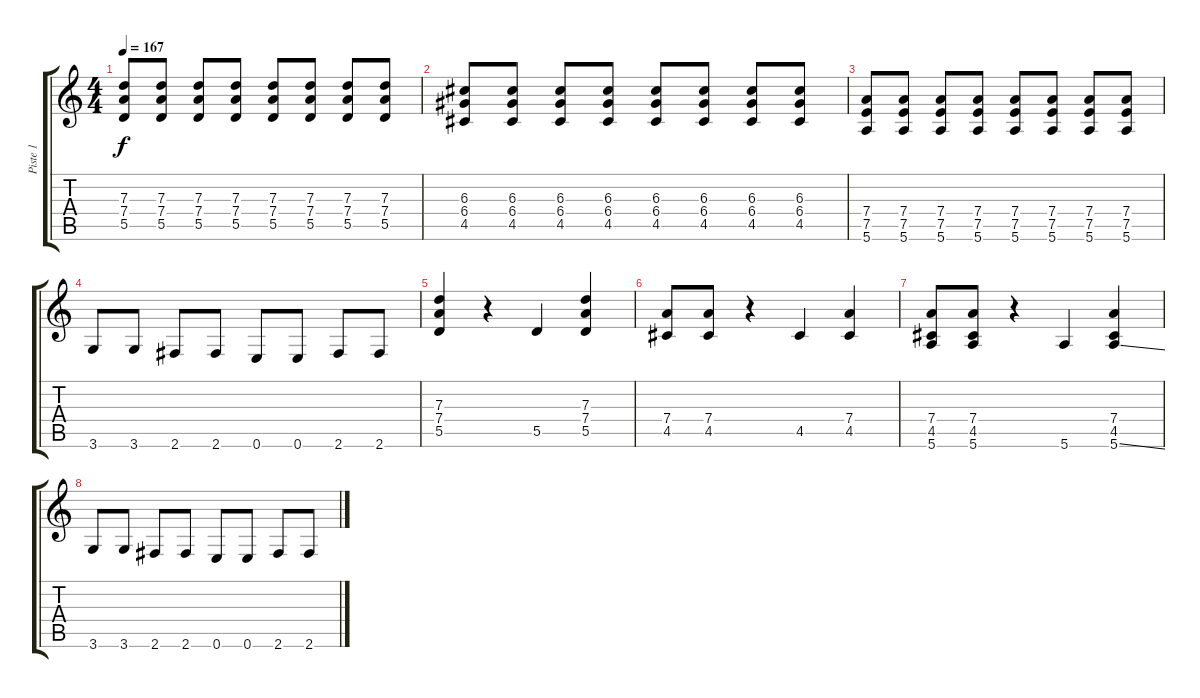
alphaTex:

\track ("Piste 1" "Piste 1") {instrument overdrivenguitar}
\staff {score tabs}
\tuning (E4 B3 G3 D3 A2 E2) {hide}
\ts (4 4)
\tempo 167
\clef g2
\ks c
(7.3 7.4 5.5).8{dy f} (7.3 7.4 5.5).8 (7.3 7.4 5.5).8 (7.3 7.4 5.5).8 (7.3 7.4 5.5).8 (7.3 7.4 5.5).8 (7.3 7.4 5.5).8 (7.3 7.4 5.5).8 |
(6.3 6.4 4.5).8 (6.3 6.4 4.5).8 (6.3 6.4 4.5).8 (6.3 6.4 4.5).8 (6.3 6.4 4.5).8 (6.3 6.4 4.5).8 (6.3 6.4 4.5).8 (6.3 6.4 4.5).8 |
(7.4 7.5 5.6).8 (7.4 7.5 5.6).8 (7.4 7.5 5.6).8 (7.4 7.5 5.6).8 (7.4 7.5 5.6).8 (7.4 7.5 5.6).8 (7.4 7.5 5.6).8 (7.4 7.5 5.6).8 |
3.6.8 3.6.8 2.6.8 2.6.8 0.6.8 0.6.8 2.6.8 2.6.8 |
(7.3 7.4 5.5).4 r.4 5.5.4 (7.3 7.4 5.5).4 |
(7.4 4.5).8 (7.4 4.5).8 r.4 4.5.4 (7.4 4.5).4 |
(7.4 4.5 5.6).8 (7.4 4.5 5.6).8 r.4 5.6.4 (7.4 4.5 5.6{ss}).4 |
3.6.8 3.6.8 2.6.8 2.6.8 0.6.8 0.6.8 2.6.8 2.6.8
